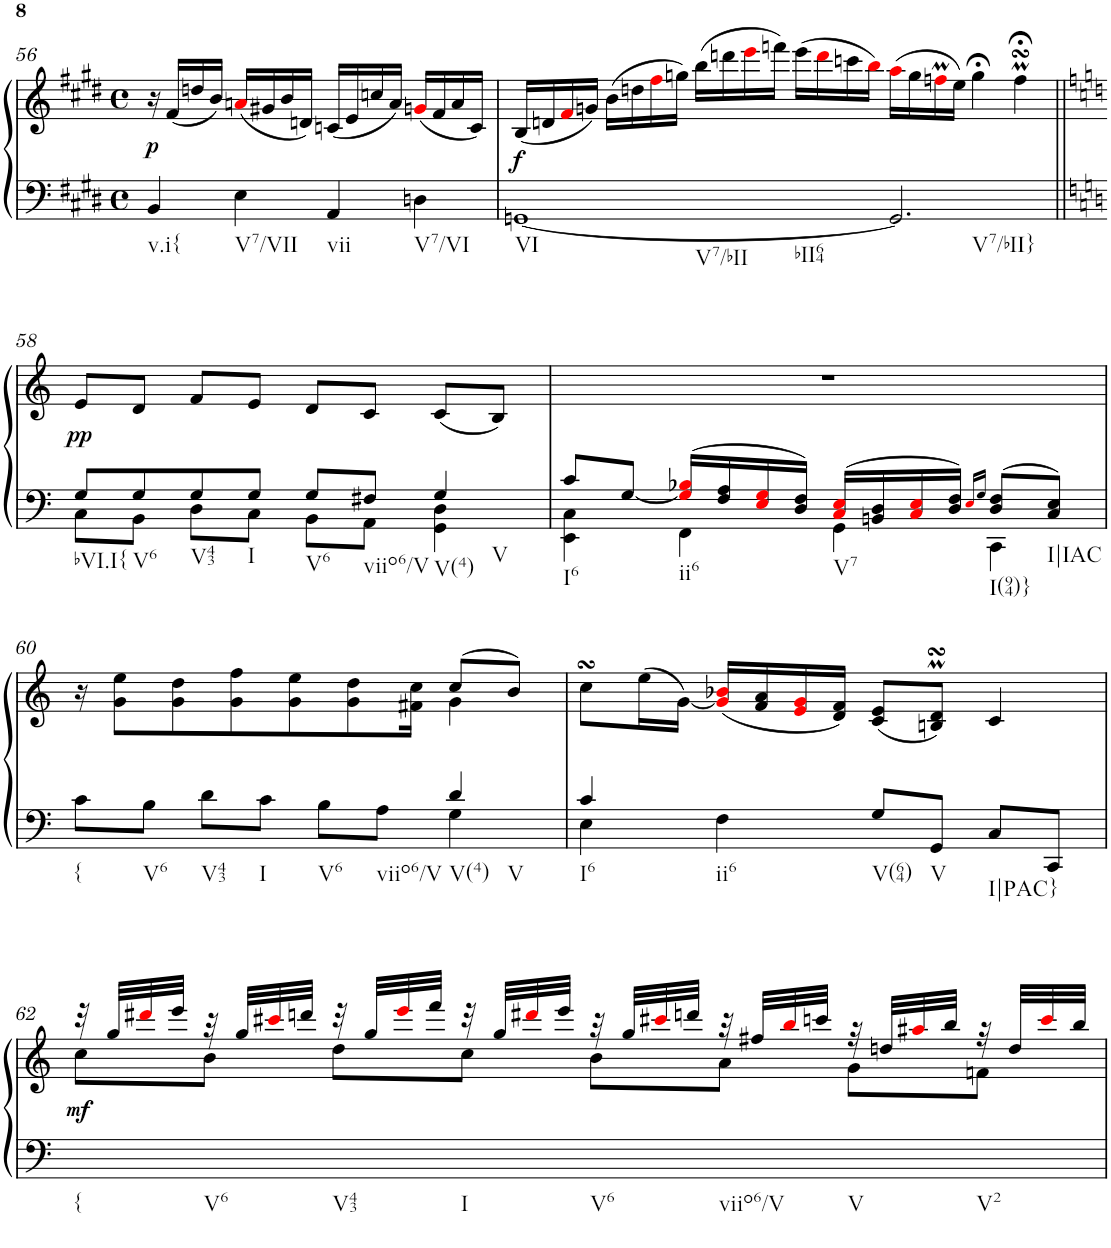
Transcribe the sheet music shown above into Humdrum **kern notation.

**kern	**kern	**dynam
*part1	*part1	*part1
*staff2	*staff1	*staff1/2
*I"Harpsichord	*	*
*I'Hch.	*	*
!!LO:PB:g=z
*clefF4	*clefG2	*
*k[f#c#g#d#]	*k[f#c#g#d#]	*
*E:	*E:	*
*M4/4	*M4/4	*
*met(c)	*met(c)	*
=56	=56	=56
!LO:TX:b:t=v.i{	!	!
!	!	!LO:DY:b
4BB/	16r	p
.	(<16f#/LL	.
.	16ddn/	.
.	16b/JJ)	.
!LO:TX:b:t=V7/VII	!	!
4E\	(<16ani/LL	.
.	16g#X/	.
.	16b/	.
.	16dn/JJ)	.
!LO:TX:b:t=vii	!	!
4AA/	(<16cn/LL	.
.	16e/	.
.	16ccn/	.
.	16a/JJ)	.
!LO:TX:b:t=V7/VI	!	!
4Dn\	(<16gni/LL	.
.	16f#/	.
.	16a/	.
.	16c/JJ)	.
=57	=57	=57
!LO:TX:b:t=VI	!	!
!LO:TX:b:t=V7/bII	!	!
!LO:TX:b:t=bII64	!	!
!	!	!LO:DY:b
[1GGn	(<16B/LL	f
.	16dn/	.
.	16f#i/	.
.	16gn/JJ)	.
.	(>16b\LL	.
.	16ddn\	.
.	16ff#i\	.
.	16ggn\JJ)	.
.	(>16bb\LL	.
.	16dddn\	.
.	16eeei\	.
.	16fffn\JJ)	.
.	(>16eee\LL	.
.	16dddi\	.
.	16cccn\	.
.	16bbi\JJ)	.
!LO:TX:b:t=V7/bII}	!	!
2.GG/]	(>16aai\LL	.
.	16gg\	.
.	16ffnMi\	.
.	16ee\JJ)	.
.	4gg;<\	.
.	4ff;<MsSSs\	.
!!LO:LB:g=z
=58||	=58||	=58||
*k[]	*k[]	*
*C:	*C:	*
*^	*	*
!LO:TX:b:t=bVI.I{	!	!	!
!	!	!	!LO:DY:b
8G/L	8C\L	8e/L	pp
!LO:TX:b:t=V6	!	!	!
8G/	8BB\J	8d/J	.
!LO:TX:b:t=V43	!	!	!
8G/	8D\L	8f/L	.
!LO:TX:b:t=I	!	!	!
8G/J	8C\J	8e/J	.
!LO:TX:b:t=V6	!	!	!
8G/L	8BB\L	8d/L	.
!LO:TX:b:t=viio6/V	!	!	!
8F#X/J	8AA\J	8c/J	.
!LO:TX:b:t=V(4)	!	!	!
!LO:TX:b:t=V	!	!	!
4G/	4GG\ 4D\	(8c/L	.
.	.	8B/J)	.
=59	=59	=59	=59
!LO:TX:b:t=I6	!	!	!
8c/L	4EE\ 4C\	1r	.
[<8G/J	.	.	.
!LO:TX:b:t=ii6	!	!	!
16Gi/] 16B-Xi/LL	4FF\	.	.
16F/ 16A/	.	.	.
16Ei/ 16Gi/	.	.	.
16D/ 16F/JJ	.	.	.
!LO:TX:b:t=V7	!	!	!
16Ci/ 16Ei/LL	4GG\	.	.
16BBn/ 16D/	.	.	.
16Ci/ 16Ei/	.	.	.
16D/ 16F/JJ	.	.	.
16qEi/LL	.	.	.
16qG/JJ	.	.	.
!LO:TX:b:t=I(94)}	!	!	!
8D/ 8F/L	4CC\	.	.
!LO:TX:b:t=I|IAC	!	!	!
8C/ 8E/J	.	.	.
!!LO:LB:g=z
=60	=60	=60	=60
*	*	*^	*
!LO:TX:b:t={	!	!	!	!
8c\L	2.ryy	16r	2.ryy	.
.	.	8g\ 8ee\L	.	.
!LO:TX:b:t=V6	!	!	!	!
8B\J	.	.	.	.
.	.	8g\ 8dd\	.	.
!LO:TX:b:t=V43	!	!	!	!
8d\L	.	.	.	.
.	.	8g\ 8ff\	.	.
!LO:TX:b:t=I	!	!	!	!
8c\J	.	.	.	.
.	.	8g\ 8ee\	.	.
!LO:TX:b:t=V6	!	!	!	!
8B\L	.	.	.	.
.	.	8g\ 8dd\	.	.
!LO:TX:b:t=viio6/V	!	!	!	!
8A\J	.	.	.	.
.	.	16f#X\ 16cc\Jk	.	.
!LO:TX:b:t=V(4)	!	!	!	!
!LO:TX:b:t=V	!	!	!	!
4d/	4G\	(>8cc/L	4g\	.
.	.	8b/J)	.	.
*	*	*v	*v	*
=61	=61	=61	=61
!LO:TX:b:t=I6	!	!	!
4c/	4E\	8ccsSSs\L	.
.	.	(>16ee\L	.
.	.	[<16g\JJ)	.
!LO:TX:b:t=ii6	!	!	!
!LO:TX:b:t=V(64)	!	!	!
!LO:TX:b:t=V	!	!	!
!LO:TX:b:t=I|PAC}	!	!	!
2.ryy	4F\	(<16gi/] 16b-Xi/LL	.
.	.	16f/ 16a/	.
.	.	16ei/ 16gi/	.
.	.	16d/ 16f/JJ)	.
.	8G/L	(<8c/ 8e/L	.
.	8GG/J	8Bn/MsSSs 8d/MsSSsJ)	.
.	8C/L	4c/	.
.	8CC/J	.	.
!!LO:LB:g=z
=62	=62	=62	=62
*	*	*^	*
!LO:TX:b:t={	!	!	!	!
!LO:TX:b:t=V6	!	!	!	!
!LO:TX:b:t=V43	!	!	!	!
!LO:TX:b:t=I	!	!	!	!
!LO:TX:b:t=V6	!	!	!	!
!LO:TX:b:t=viio6/V	!	!	!	!
!LO:TX:b:t=V	!	!	!	!
!LO:TX:b:t=V2	!	!	!	!
!	!	!	!	!LO:DY:b
*v	*v	*	*	*
1ryy	32r	8cc\L	mf
.	32gg/LLL	.	.
.	32ddd#Xi/	.	.
.	32eee/JJJ	.	.
.	32r	8b\J	.
.	32gg/LLL	.	.
.	32ccc#Xi/	.	.
.	32dddn/JJJ	.	.
.	32r	8dd\L	.
.	32gg/LLL	.	.
.	32eeei/	.	.
.	32fff/JJJ	.	.
.	32r	8cc\J	.
.	32gg/LLL	.	.
.	32ddd#Xi/	.	.
.	32eee/JJJ	.	.
.	32r	8b\L	.
.	32gg/LLL	.	.
.	32ccc#Xi/	.	.
.	32dddn/JJJ	.	.
.	32r	8a\J	.
.	32ff#X/LLL	.	.
.	32bbi/	.	.
.	32cccn/JJJ	.	.
.	32r	8g\L	.
.	32ddn/LLL	.	.
.	32aa#Xi/	.	.
.	32bb/JJJ	.	.
.	32r	8fn\J	.
.	32dd/LLL	.	.
.	32ccci/	.	.
.	32bb/JJJ	.	.
*	*v	*v	*
=	=	=
*-	*-	*-
